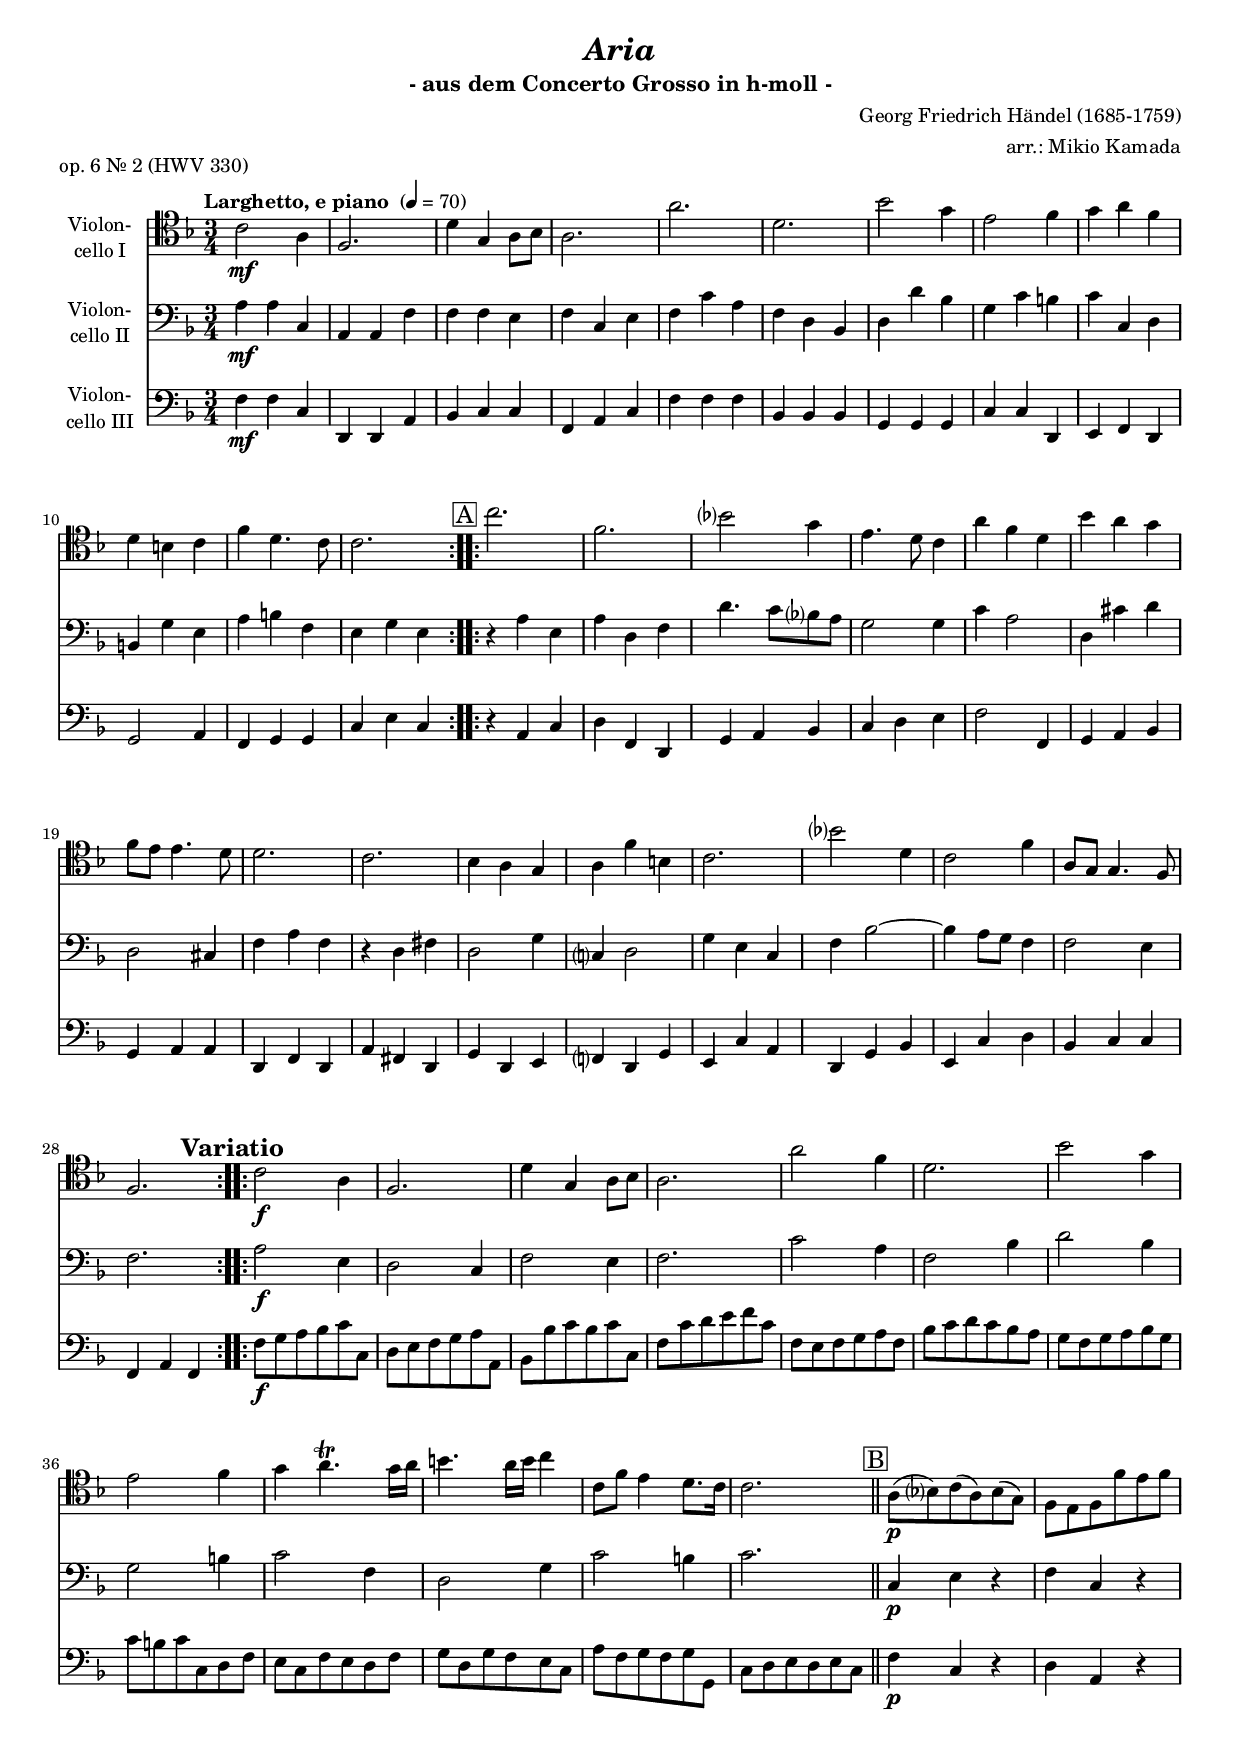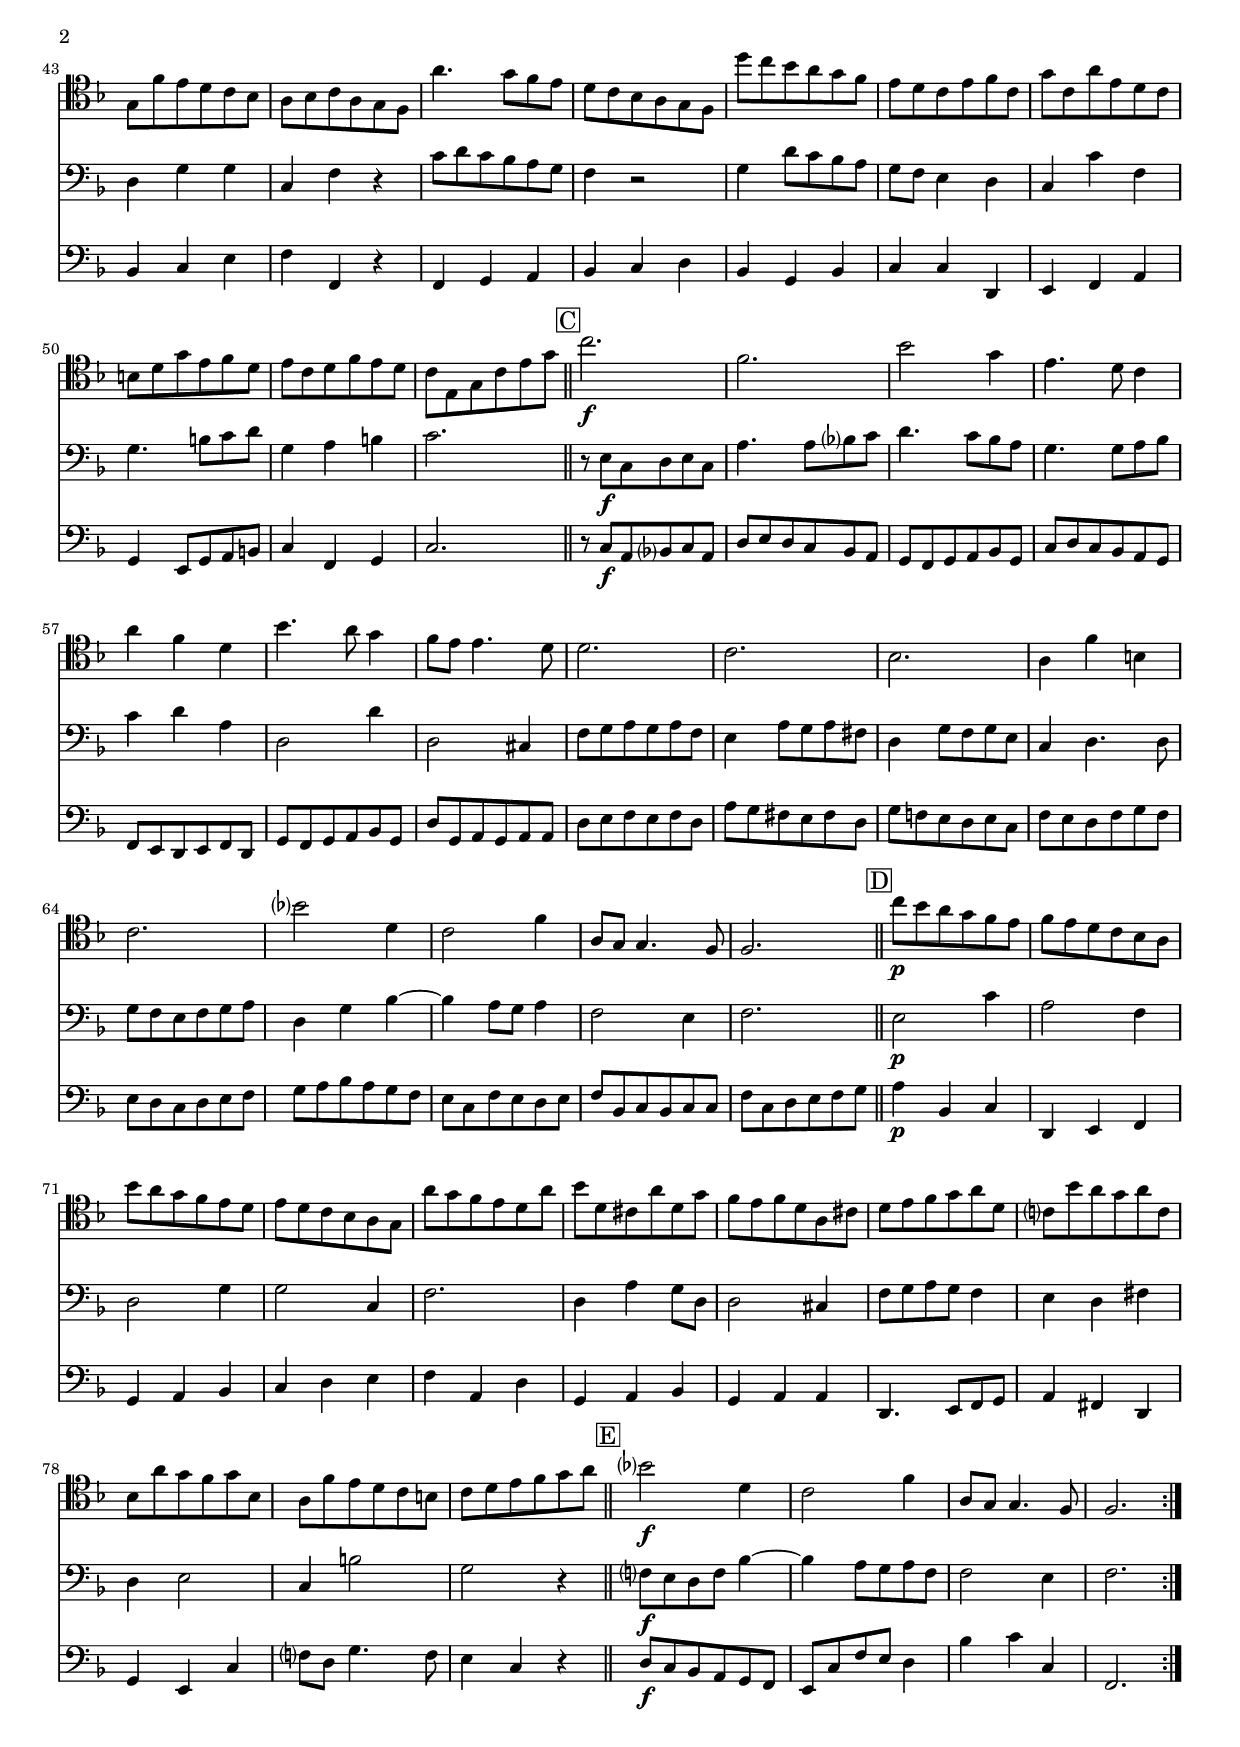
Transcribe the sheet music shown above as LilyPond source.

\version "2.14.2"
\include "deutsch.ly"

#(set-global-staff-size 17)

\header {
  title     = \markup \bold \italic "Aria"
  subtitle  = "- aus dem Concerto Grosso in h-moll -"
  composer  = "Georg Friedrich Händel (1685-1759)"
  arranger  = "arr.: Mikio Kamada"
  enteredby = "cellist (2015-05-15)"
  piece     = "op. 6 Nr. 2 (HWV 330)"
}

voiceconsts = {
  \key e \minor
  \clef "bass"
  \time 3/4
  \tempo "Larghetto, e piano " 4=70
  \numericTimeSignature
  \compressFullBarRests
  %\set tupletSpannerDuration = #(ly:make-moment 1 4)
}

mist = "string ensemble 1"
miba = "drawbar organ"
%mist = "church organ"
%miba = "church organ"

boxa = \mark \markup \box "A"
boxb = { \bar "||" \mark \markup \box "B" }
boxc = { \bar "||" \mark \markup \box "C" }
boxd = { \bar "||" \mark \markup \box "D" }
boxe = { \bar "||" \mark \markup \box "E" }
vari = \mark \markup \bold "Variatio"

va = \relative c' {
  \voiceconsts
  \clef "tenor"

  \repeat volta 2 {
    d2\mf h4
    g2.
    e'4 a, h8 c
    h2.
    h'
    e,
    c'2 a4
    fis2 g4
    a h g
    e cis d

    g e4. d8
    d2.
  } \boxa

  \repeat volta 2 {
    d'
    g,
    c?2 a4
    fis4. e8 d4
    h' g e
    c' h a
    g8 fis fis4. e8

    e2.
    d
    c4 h a
    h g' cis,
    d2.
    c'?2 e,4
    d2 g4
    h,8 a a4. g8
    g2.
  } \vari

  \repeat volta 2 {
    d'2\f h4
    g2.
    e'4 a, h8 c
    h2.
    h'2 g4
    e2.
    c'2 a4
    fis2 g4
    a h4.\trill a16 h

    cis4. h16 cis d4
    d,8 g fis4 e8. d16
    d2. \boxb
    h8(\p c?) d( h) c( a)
    g fis g g' fis g
    a, g' fis e d c
    h c d h a g

    h'4. a8 g fis
    e d c h a g
    e'' d c h a g
    fis e d fis g d
    a' d, h' fis e d
    cis e a fis g e

    fis d e g fis e
    d fis, a d fis a \boxc
    d2.\f
    g,
    c2 a4
    fis4. e8 d4
    h' g e
    c'4. h8 a4

    g8 fis fis4. e8
    e2.
    d
    c
    h4 g' cis,
    d2.
    c'?2 e,4
    d2 g4
    h,8 a a4. g8

    g2. \boxd
    d''8\p c h a g fis
    g fis e d c h
    c' h a g fis e
    fis e d c h a
    h' a g fis e h'

    c e, dis h' e, a
    g fis g e h dis
    e fis g a h e,
    d? c' h a h d,
    c h' a g a c,

    h g' fis e d cis
    d e fis g a h \boxe
    c?2\f e,4
    d2 g4
    h,8 a a4. g8
    g2.
  }
}

vb = \relative c' {
  \voiceconsts

  \repeat volta 2 {
    h4\mf h d,
    h h g'
    g g fis
    g d fis
    g d' h
    g e c
    e e' c

    a d cis
    d d, e
    cis a' fis
    h cis g
    fis a fis
  } \boxa

  \repeat volta 2 {
    r h fis
    h e, g

    e'4. d8 c? h
    a2 a4
    d h2
    e,4 dis' e
    e,2 dis4
    g h g
    r e gis

    e2 a4
    d,? e2
    a4 fis d
    g c2~
    c4 h8 a g4
    g2 fis4
    g2.
  } \vari

  \repeat volta 2 {
    h2\f fis4
    e2 d4
    g2 fis4
    g2.
    d'2 h4
    g2 c4
    e2 c4
    a2 cis4
    d2 g,4

    e2 a4
    d2 cis4
    d2. \boxb
    d,4\p fis r
    g d r
    e a a
    d, g r
    d'8 e d c h a

    g4 r2
    a4 e'8 d c h
    a g fis4 e
    d d' g,
    a4. cis8 d e
    a,4 h cis
    d2. \boxc
    r8 fis,\f d e fis d

    h'4. h8 c? d
    e4. d8 c h
    a4. a8 h c
    d4 e h
    e,2 e'4
    e,2 dis4
    g8 a h a h g

    fis4 h8 a h gis
    e4 a8 g a fis
    d4 e4. e8
    a g fis g a h
    e,4 a c~
    c h8 a h4
    g2 fis4
    g2. \boxd

    fis2\p d'4
    h2 g4
    e2 a4
    a2 d,4
    g2.
    e4 h' a8 e
    e2 dis4
    g8 a h a g4

    fis e gis
    e fis2
    d4 cis'2
    a r4 \boxe
    g?8\f fis e g c4~
    c h8 a h g
    g2 fis4
    g2.
  }
}

vc = \relative c' {
  \voiceconsts

  \repeat volta 2 {
    g4\mf g d
    e, e h'
    c d d
    g, h d
    g g g
    c, c c
    a a a

    d d e,
    fis g e
    a2 h4
    g a a
    d fis d
  } \boxa

  \repeat volta 2 {
    r h d
    e g, e

    a h c
    d e fis
    g2 g,4
    a h c
    a h h
    e, g e
    h' gis e

    a e fis
    g? e a
    fis d' h
    e, a c
    fis, d' e
    c d d
    g, h g
  } \vari

  \repeat volta 2 {
    g'8\f a h c d d,
    e fis g a h h,
    c c' d c d d,
    g d' e fis g d
    g, fis g a h g
    c d e d c h

    a g a h c a
    d cis d d, e g
    fis d g fis e g
    a e a g fis d
    h' g a g a a,
    d e fis e fis d \boxb

    g4\p d r
    e h r
    c d fis
    g g, r
    g a h
    c d e
    c a c
    d d e,

    fis g h
    a fis8 a h cis
    d4 g, a
    d2. \boxc
    r8 d\f h c? d h
    e fis e d c h
    a g a h c a
    d e d c h a

    g fis e fis g e
    a g a h c a
    e' a, h a h h
    e fis g fis g e
    h' a gis fis gis e
    a g! fis e fis d

    g fis e g a g
    fis e d e fis g
    a h c h a g
    fis d g fis e fis
    g c, d c d d
    g d e fis g a \boxd

    h4\p c, d
    e, fis g
    a h c
    d e fis
    g h, e
    a, h c
    a h h
    e,4. fis8 g a

    h4 gis e
    a fis d'
    g?8 e a4. g8
    fis4 d r \boxe
    e8\f d c h a g
    fis d' g fis e4
    c' d d,
    g,2.
  }
}


music = <<
      \new Staff {
        \set Staff.midiInstrument = \mist
        \set Staff.instrumentName = \markup \center-column { "Violon-" "cello I" }
        \transpose e d { \va }
      }

      \new Staff {
        \set Staff.midiInstrument = \mist
        \set Staff.instrumentName = \markup \center-column { "Violon-" "cello II" }
        \transpose e d { \vb }
      }

      \new Staff {
        \set Staff.midiInstrument = \miba
        \set Staff.instrumentName = \markup \center-column { "Violon-" "cello III" }
        \transpose e d { \vc }
      }
>>

\book {
  \score {
   \music
    \layout {}
  }

  \score {
    \unfoldRepeats \music

    \midi {
      \context {
        \Score
      }
    }
  }
}
